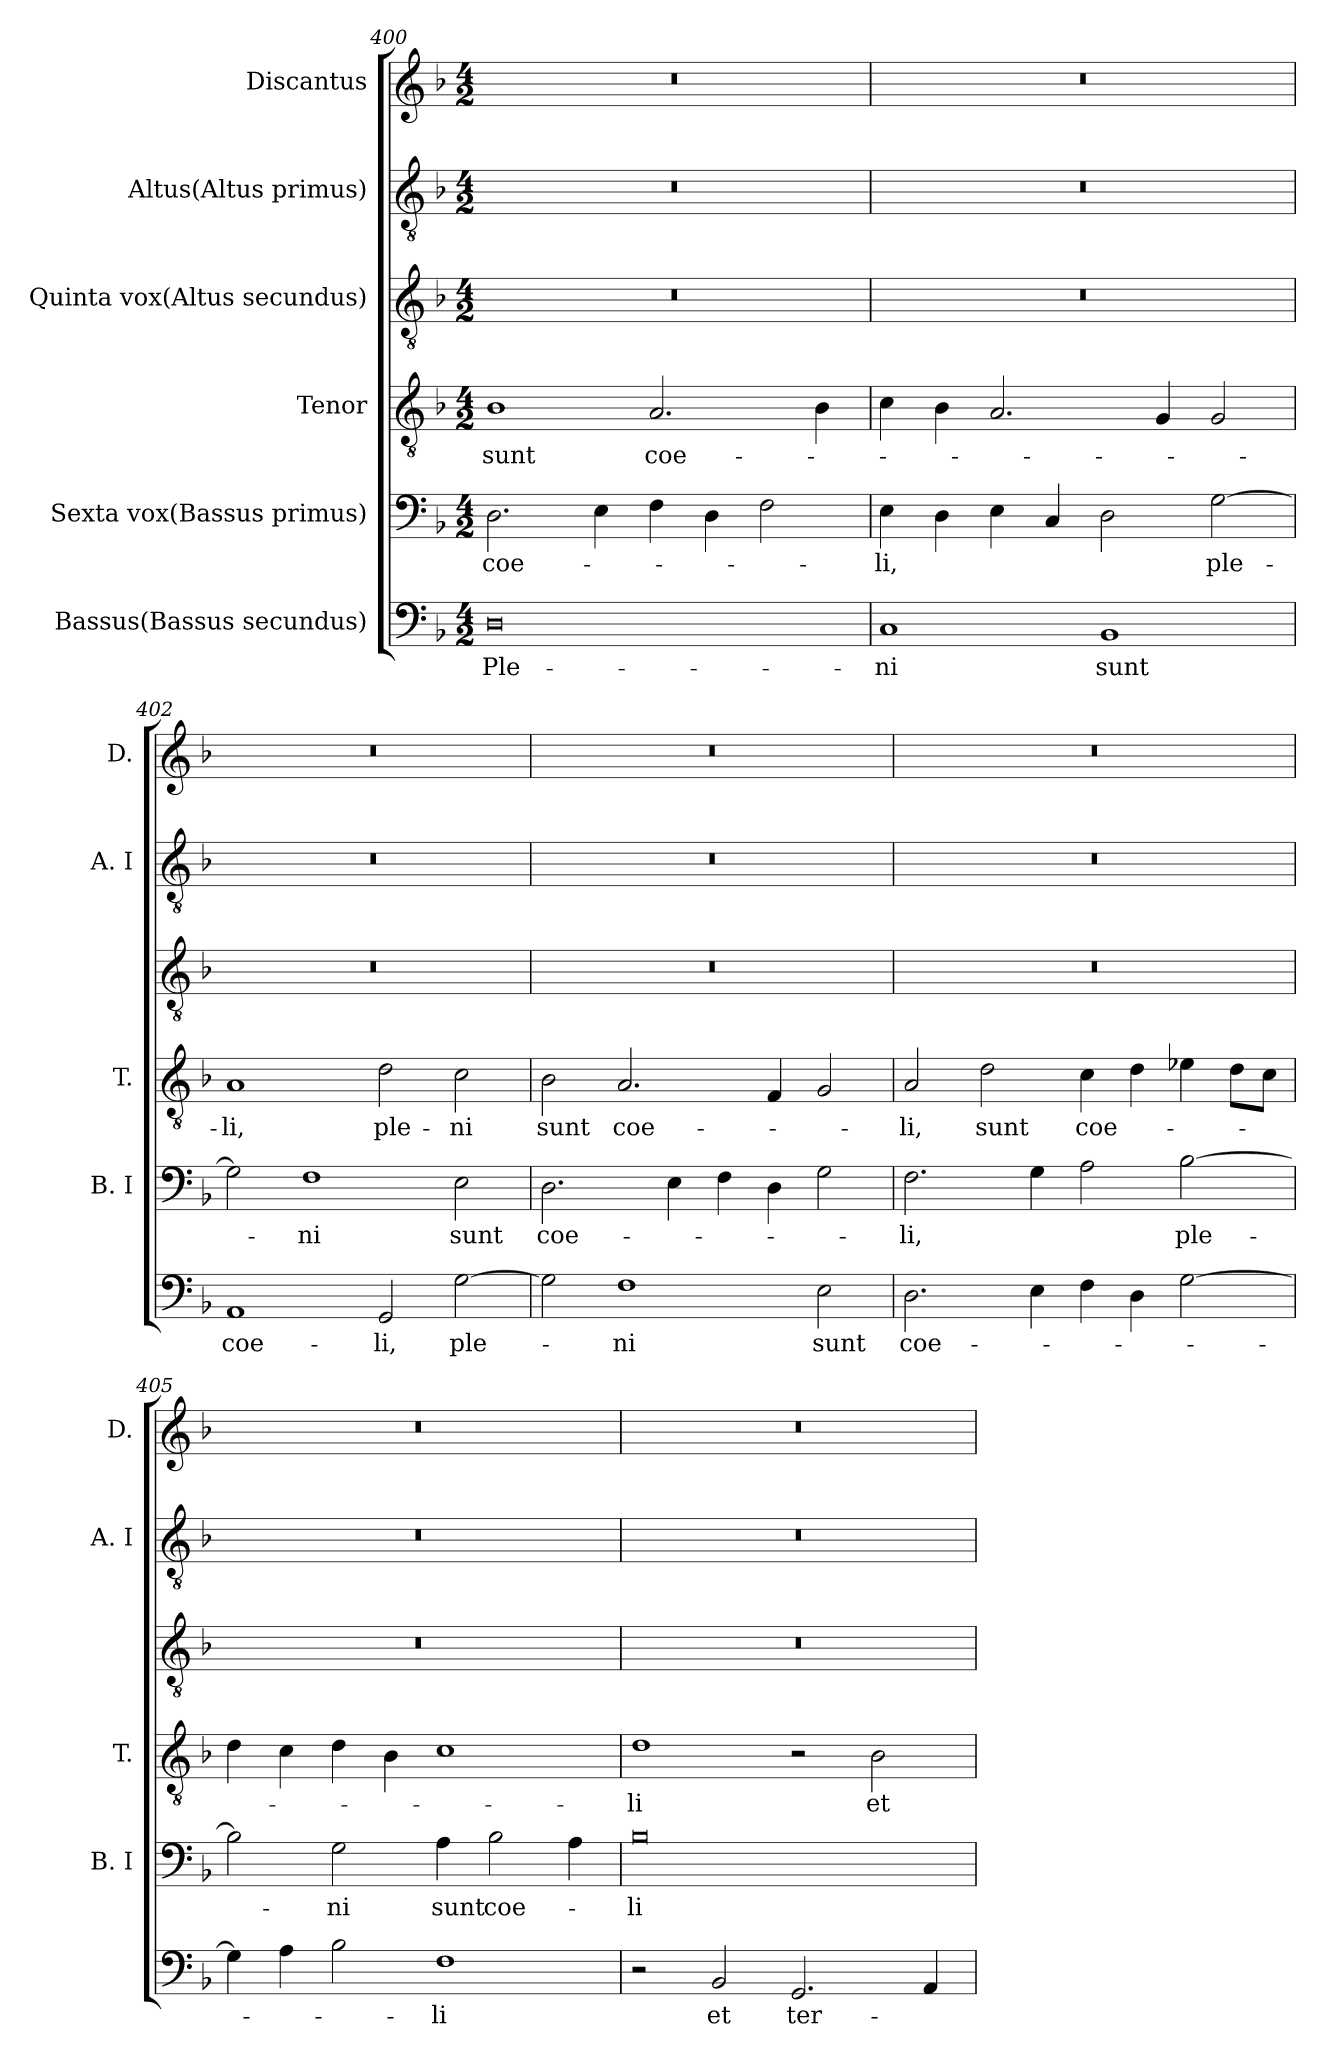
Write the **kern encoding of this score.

**kern	**text	**kern	**text	**kern	**text	**kern	**kern	**kern
*part6	*part6	*part5	*part5	*part4	*part4	*part3	*part2	*part1
*staff6	*staff6	*staff5	*staff5	*staff4	*staff4	*staff3	*staff2	*staff1
*I"Bassus(Bassus secundus)	*	*I"Sexta vox(Bassus primus)	*	*I"Tenor	*	*I"Quinta vox(Altus secundus)	*I"Altus(Altus primus)	*I"Discantus
*	*	*I'B. I	*	*I'T.	*	*	*I'A. I	*I'D.
*clefF4	*	*clefF4	*	*clefGv2	*	*clefGv2	*clefGv2	*clefG2
*	*	*	*	*ITrd7c12	*	*ITrd7c12	*ITrd7c12	*
*k[b-]	*	*k[b-]	*	*k[b-]	*	*k[b-]	*k[b-]	*k[b-]
*d:	*	*d:	*	*d:	*	*d:	*d:	*d:
*M4/2	*	*M4/2	*	*M4/2	*	*M4/2	*M4/2	*M4/2
=400	=400	=400	=400	=400	=400	=400	=400	=400
!	!LO:LY:b	!	!LO:LY:b	!	!LO:LY:b	!LO:N:vis=1	!LO:N:vis=1	!LO:N:vis=1
0D	Ple-	2.D\	coe-	1BB-	sunt	0r	0r	0r
.	.	4E\	.	.	.	.	.	.
!	!	!	!	!	!LO:LY:b	!	!	!
.	.	4F\	.	2.AA/	coe-	.	.	.
.	.	4D\	.	.	.	.	.	.
.	.	2F\	.	.	.	.	.	.
.	.	.	.	4BB-\	.	.	.	.
=401	=401	=401	=401	=401	=401	=401	=401	=401
!	!LO:LY:b	!	!LO:LY:b	!	!	!LO:N:vis=1	!LO:N:vis=1	!LO:N:vis=1
1C	-ni	4E\	-li,	4C\	.	0r	0r	0r
.	.	4D\	.	4BB-\	.	.	.	.
.	.	4E\	.	2.AA/	.	.	.	.
.	.	4C/	.	.	.	.	.	.
!	!LO:LY:b	!	!	!	!	!	!	!
1BB-	sunt	2D\	.	.	.	.	.	.
.	.	.	.	4GG/	.	.	.	.
!	!	!	!LO:LY:b	!	!	!	!	!
.	.	[>2G\	ple-	2GG/	.	.	.	.
=402	=402	=402	=402	=402	=402	=402	=402	=402
!	!LO:LY:b	!	!	!	!LO:LY:b	!LO:N:vis=1	!LO:N:vis=1	!LO:N:vis=1
1AA	coe-	2G\]	.	1AA	-li,	0r	0r	0r
!	!	!	!LO:LY:b	!	!	!	!	!
.	.	1F	-ni	.	.	.	.	.
!	!LO:LY:b	!	!	!	!LO:LY:b	!	!	!
2GG/	-li,	.	.	2D\	ple-	.	.	.
!	!LO:LY:b	!	!LO:LY:b	!	!LO:LY:b	!	!	!
[>2G\	ple-	2E\	sunt	2C\	-ni	.	.	.
!!LO:PB:g=z
=403	=403	=403	=403	=403	=403	=403	=403	=403
!	!	!	!LO:LY:b	!	!LO:LY:b	!LO:N:vis=1	!LO:N:vis=1	!LO:N:vis=1
2G\]	.	2.D\	coe-	2BB-\	sunt	0r	0r	0r
!	!LO:LY:b	!	!	!	!LO:LY:b	!	!	!
1F	-ni	.	.	2.AA/	coe-	.	.	.
.	.	4E\	.	.	.	.	.	.
.	.	4F\	.	.	.	.	.	.
.	.	4D\	.	4FF/	.	.	.	.
!	!LO:LY:b	!	!	!	!	!	!	!
2E\	sunt	2G\	.	2GG/	.	.	.	.
=404	=404	=404	=404	=404	=404	=404	=404	=404
!	!LO:LY:b	!	!LO:LY:b	!	!LO:LY:b	!LO:N:vis=1	!LO:N:vis=1	!LO:N:vis=1
2.D\	coe-	2.F\	-li,	2AA/	-li,	0r	0r	0r
!	!	!	!	!	!LO:LY:b	!	!	!
.	.	.	.	2D\	sunt	.	.	.
4E\	.	4G\	.	.	.	.	.	.
!	!	!	!	!	!LO:LY:b	!	!	!
4F\	.	2A\	.	4C\	coe-	.	.	.
4D\	.	.	.	4D\	.	.	.	.
!	!	!	!LO:LY:b	!	!	!	!	!
[>2G\	.	[>2B-\	ple-	4E-X\	.	.	.	.
.	.	.	.	8D\L	.	.	.	.
.	.	.	.	8C\J	.	.	.	.
=405	=405	=405	=405	=405	=405	=405	=405	=405
!	!	!	!	!	!	!LO:N:vis=1	!LO:N:vis=1	!LO:N:vis=1
4G\]	.	2B-\]	.	4D\	.	0r	0r	0r
4A\	.	.	.	4C\	.	.	.	.
!	!	!	!LO:LY:b	!	!	!	!	!
2B-\	.	2G\	-ni	4D\	.	.	.	.
.	.	.	.	4BB-\	.	.	.	.
!	!LO:LY:b	!	!LO:LY:b	!	!	!	!	!
1F	-li	4A\	sunt	1C	.	.	.	.
!	!	!	!LO:LY:b	!	!	!	!	!
.	.	2B-\	coe-	.	.	.	.	.
.	.	4A\	.	.	.	.	.	.
=406	=406	=406	=406	=406	=406	=406	=406	=406
!	!	!	!LO:LY:b	!	!LO:LY:b	!LO:N:vis=1	!LO:N:vis=1	!LO:N:vis=1
2r	.	0B-	-li	1D	-li	0r	0r	0r
!	!LO:LY:b	!	!	!	!	!	!	!
2BB-/	et	.	.	.	.	.	.	.
!	!LO:LY:b	!	!	!	!	!	!	!
2.GG/	ter-	.	.	2r	.	.	.	.
!	!	!	!	!	!LO:LY:b	!	!	!
.	.	.	.	2BB-\	et	.	.	.
4AA/	.	.	.	.	.	.	.	.
=	=	=	=	=	=	=	=	=
*-	*-	*-	*-	*-	*-	*-	*-	*-
